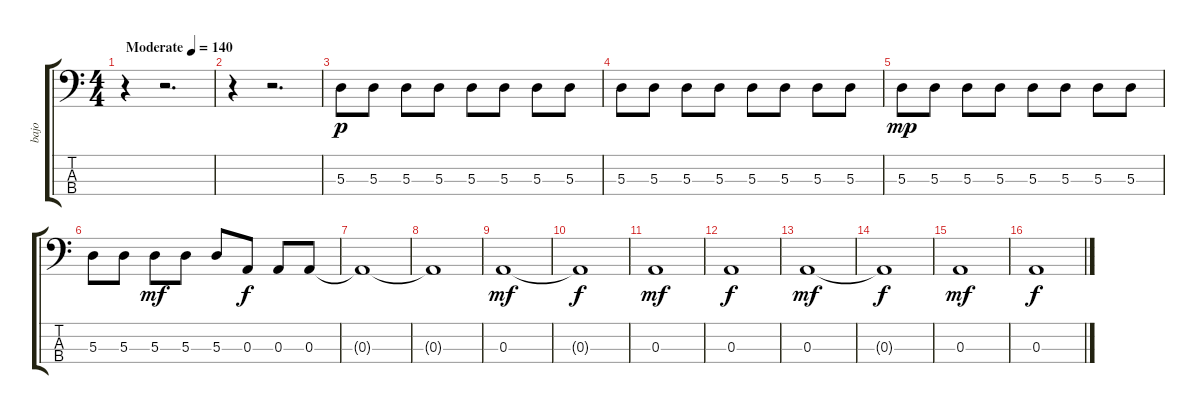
\track ("bajo" "bajo") {instrument electricbassfinger}
\staff {score tabs}
\tuning (G2 D2 A1 D1) {hide}
\ts (4 4)
\tempo (140 "Moderate")
\clef f4
\ks c
r.4{dy p instrument electricbassfinger} r.2{d} |
r.4 r.2{d} |
5.3.8 5.3.8 5.3.8 5.3.8 5.3.8 5.3.8 5.3.8 5.3.8 |
5.3.8 5.3.8 5.3.8 5.3.8 5.3.8 5.3.8 5.3.8 5.3.8 |
5.3.8{dy mp} 5.3.8 5.3.8 5.3.8 5.3.8 5.3.8 5.3.8 5.3.8 |
5.3.8 5.3.8 5.3.8{dy mf} 5.3.8 5.3.8 0.3.8{dy f} 0.3.8 0.3.8 |
0.3{t}.1 |
0.3{t}.1 |
0.3.1{dy mf} |
0.3{t}.1{dy f} |
0.3.1{dy mf} |
0.3.1{dy f} |
0.3.1{dy mf} |
0.3{t}.1{dy f} |
0.3.1{dy mf} |
0.3.1{dy f}
